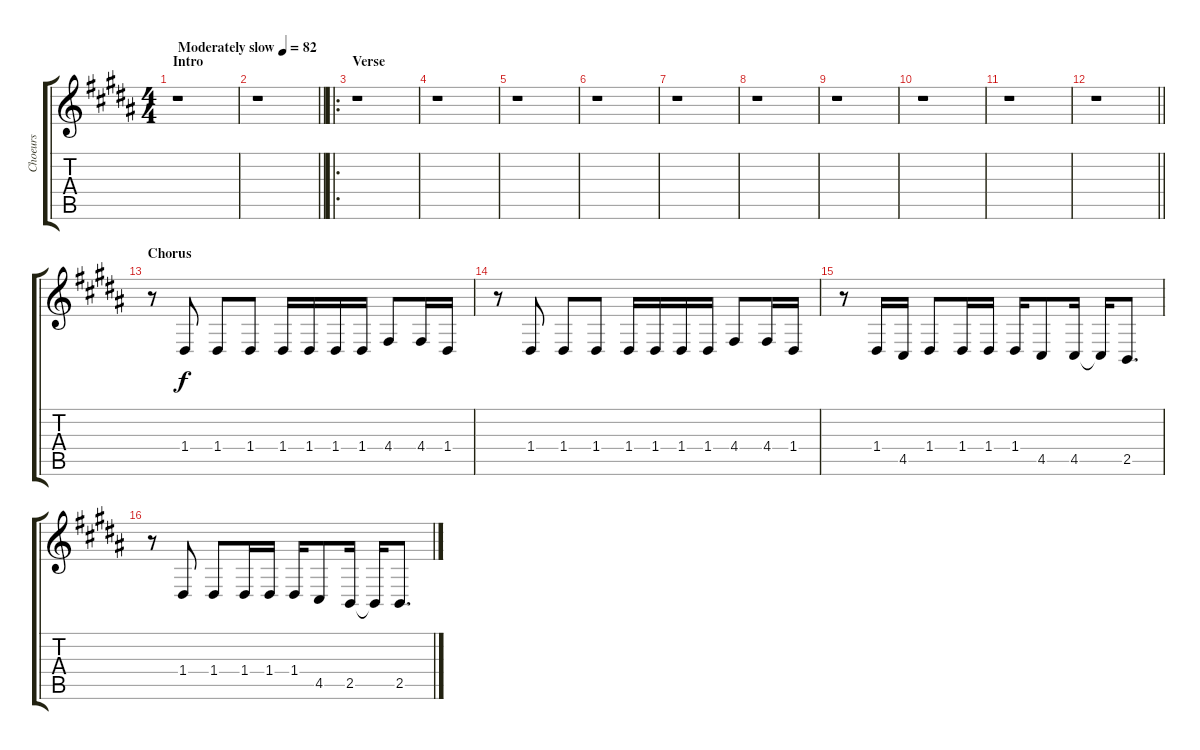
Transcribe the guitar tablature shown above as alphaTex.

\track ("Choeurs" "Choeurs") {instrument trumpet}
\staff {score tabs}
\tuning (E4 B3 G3 D3 A2 E2) {hide}
\ts (4 4)
\section ("" "Intro")
\tempo (82 "Moderately slow")
\clef g2
\ks b
r.1{dy f instrument trumpet} |
\barLineRight lightlight
r.1 |
\ro
\section ("" "Verse")
r.1 |
r.1 |
r.1 |
r.1 |
r.1 |
r.1 |
r.1 |
r.1 |
r.1 |
\barLineRight lightlight
r.1 |
\section ("" "Chorus")
r.8 1.4.8 1.4.8 1.4.8 1.4.16 1.4.16 1.4.16 1.4.16 4.4.8 4.4.16 1.4.16 |
r.8 1.4.8 1.4.8 1.4.8 1.4.16 1.4.16 1.4.16 1.4.16 4.4.8 4.4.16 1.4.16 |
r.8 1.4.16 4.5.16 1.4.8 1.4.16 1.4.16 1.4.16 4.5.8 4.5.16 4.5{t}.16 2.5.8{d} |
r.8 1.4.8 1.4.8 1.4.16 1.4.16 1.4.16 4.5.8 2.5.16 2.5{t}.16 2.5.8{d}
